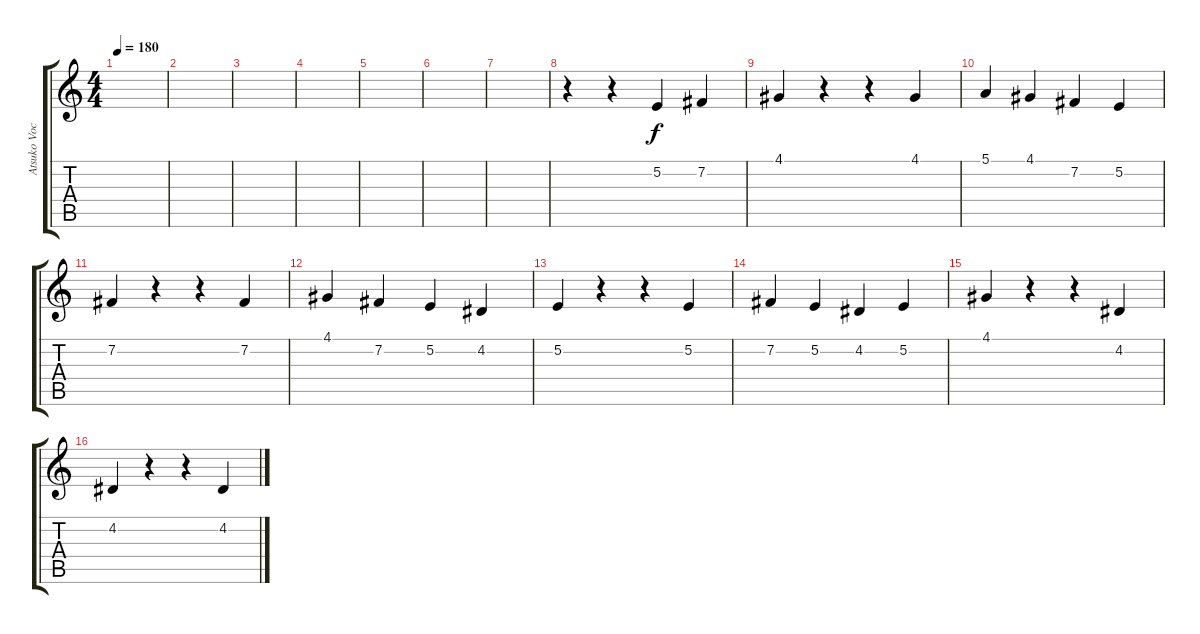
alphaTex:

\track ("Atsuko Vocal" "Atsuko Voc") {instrument musicbox}
\staff {score tabs}
\tuning (E4 B3 G3 D3 A2 E2) {hide}
\ts (4 4)
\tempo 180
\clef g2
\ks c
|
|
|
|
|
|
|
r.4 r.4 5.2.4 7.2.4 |
4.1.4 r.4 r.4 4.1.4 |
5.1.4 4.1.4 7.2.4 5.2.4 |
7.2.4 r.4 r.4 7.2.4 |
4.1.4 7.2.4 5.2.4 4.2.4 |
5.2.4 r.4 r.4 5.2.4 |
7.2.4 5.2.4 4.2.4 5.2.4 |
4.1.4 r.4 r.4 4.2.4 |
4.2.4 r.4 r.4 4.2.4
